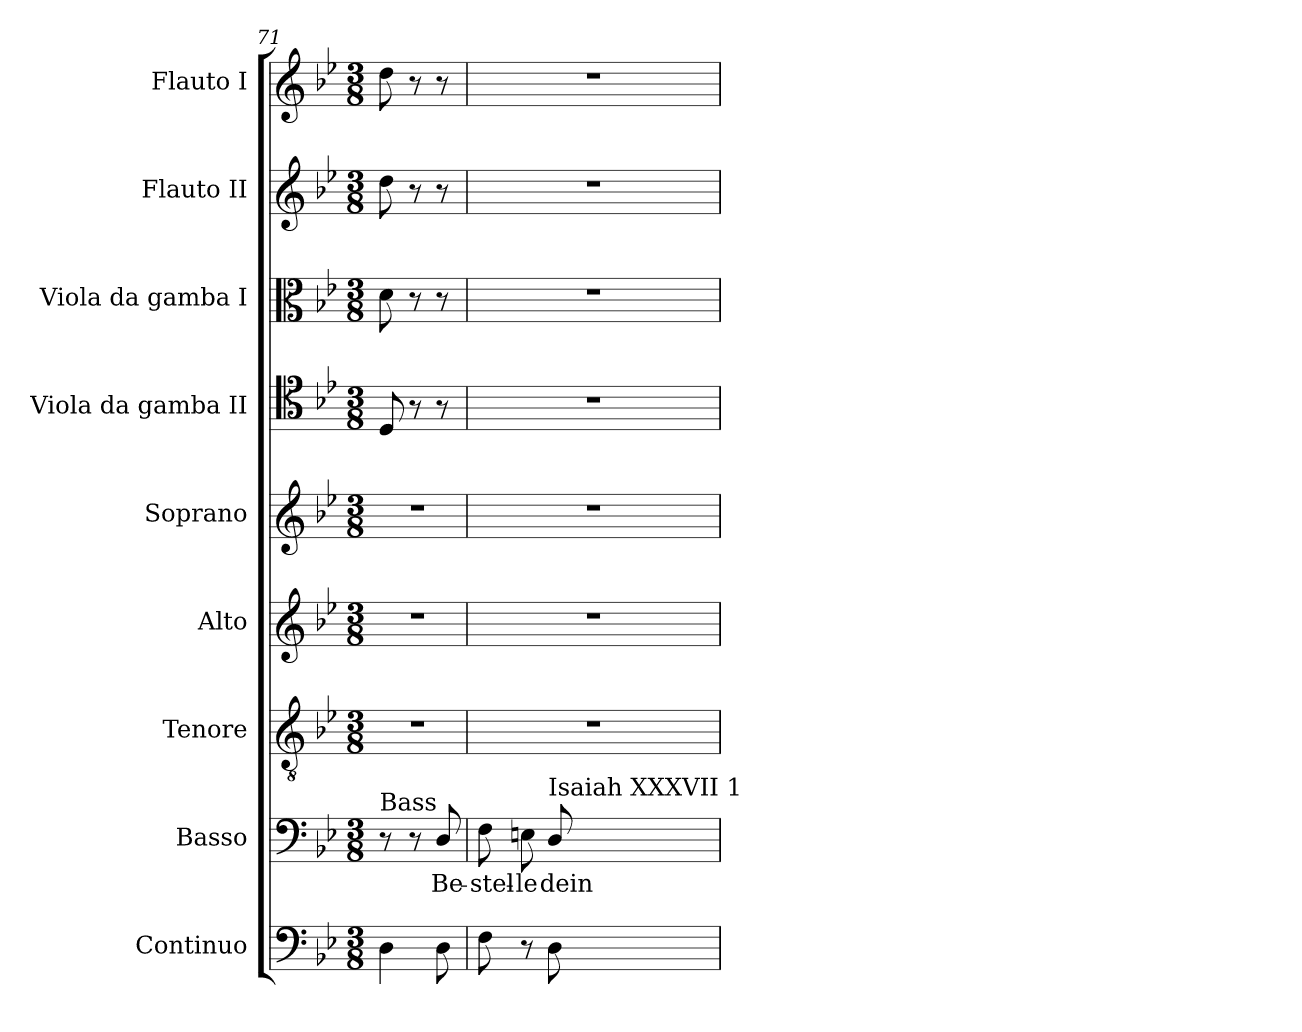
**kern	**kern	**text	**kern	**kern	**kern	**kern	**kern	**kern	**kern
*part9	*part8	*part8	*part7	*part6	*part5	*part4	*part3	*part2	*part1
*staff9	*staff8	*staff8	*staff7	*staff6	*staff5	*staff4	*staff3	*staff2	*staff1
*I"Continuo	*I"Basso	*	*I"Tenore	*I"Alto	*I"Soprano	*I"Viola da gamba II	*I"Viola da gamba I	*I"Flauto II	*I"Flauto I
*clefF4	*clefF4	*	*clefGv2	*clefG2	*clefG2	*clefC4	*clefC3	*clefG2	*clefG2
*	*	*	*ITrd7c12	*	*	*	*	*	*
*k[b-e-]	*k[b-e-]	*	*k[b-e-]	*k[b-e-]	*k[b-e-]	*k[b-e-]	*k[b-e-]	*k[b-e-]	*k[b-e-]
*B-:	*B-:	*	*B-:	*B-:	*B-:	*B-:	*B-:	*B-:	*B-:
*M3/8	*M3/8	*	*M3/8	*M3/8	*M3/8	*M3/8	*M3/8	*M3/8	*M3/8
=71	=71	=71	=71	=71	=71	=71	=71	=71	=71
!	!LO:TX:a:t=Bass	!	!	!	!	!	!	!	!
!	!	!	!LO:N:vis=1	!LO:N:vis=1	!LO:N:vis=1	!	!	!	!
4Di\	8r	.	4.r	4.r	4.r	8Di/	8di\	8ddi\	8ddi\
.	8r	.	.	.	.	8r	8r	8r	8r
!	!	!LO:LY:b:color=#000000	!	!	!	!	!	!	!
8Di\	8Di/	Be-	.	.	.	8r	8r	8r	8r
=72	=72	=72	=72	=72	=72	=72	=72	=72	=72
!	!	!LO:LY:b:color=#000000	!LO:N:vis=1	!LO:N:vis=1	!LO:N:vis=1	!LO:N:vis=1	!LO:N:vis=1	!LO:N:vis=1	!LO:N:vis=1
8Fi\	8Fi\	-stel-	4.r	4.r	4.r	4.r	4.r	4.r	4.r
!	!	!LO:LY:b:color=#000000	!	!	!	!	!	!	!
8r	8Eni\	-le	.	.	.	.	.	.	.
!	!LO:TX:a:t=Isaiah XXXVII 1	!	!	!	!	!	!	!	!
!	!	!LO:LY:b:color=#000000	!	!	!	!	!	!	!
8Di\	8Di/	dein	.	.	.	.	.	.	.
=	=	=	=	=	=	=	=	=	=
*-	*-	*-	*-	*-	*-	*-	*-	*-	*-
